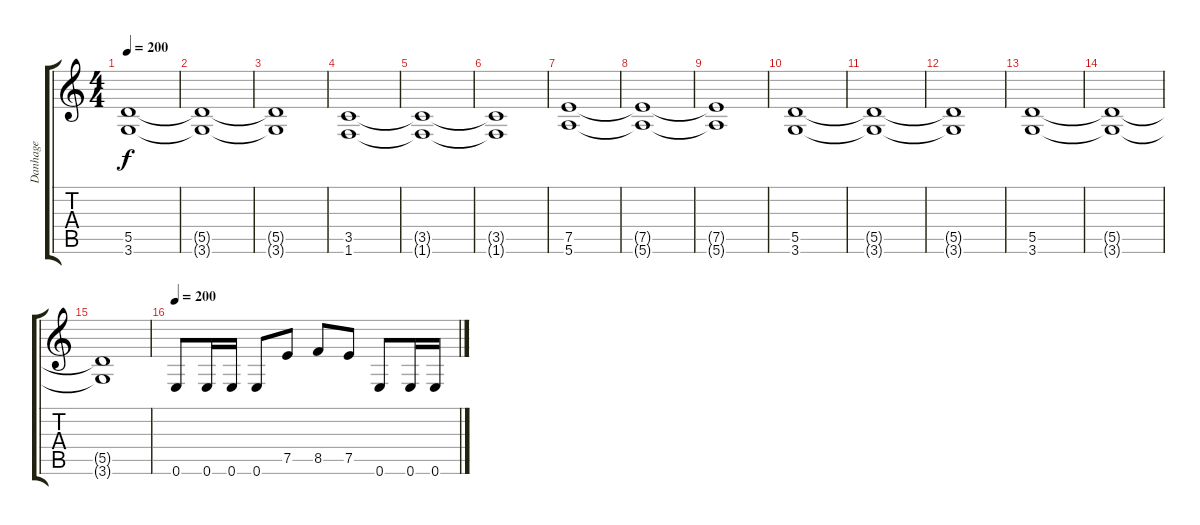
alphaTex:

\track ("Danhage" "Danhage") {instrument overdrivenguitar}
\staff {score tabs}
\tuning (E4 B3 G3 D3 A2 E2) {hide}
\ts (4 4)
\tempo 200
\clef g2
\ks c
(5.5 3.6).1{dy f} |
(5.5{t} 3.6{t}).1 |
(5.5{t} 3.6{t}).1 |
(3.5 1.6).1 |
(3.5{t} 1.6{t}).1 |
(3.5{t} 1.6{t}).1 |
(7.5 5.6).1 |
(7.5{t} 5.6{t}).1 |
(7.5{t} 5.6{t}).1 |
(5.5 3.6).1 |
(5.5{t} 3.6{t}).1 |
(5.5{t} 3.6{t}).1 |
(5.5 3.6).1 |
(5.5{t} 3.6{t}).1 |
(5.5{t} 3.6{t}).1 |
\tempo 200
0.6.8 0.6.16 0.6.16 0.6.8 7.5.8 8.5.8 7.5.8 0.6.8 0.6.16 0.6.16
